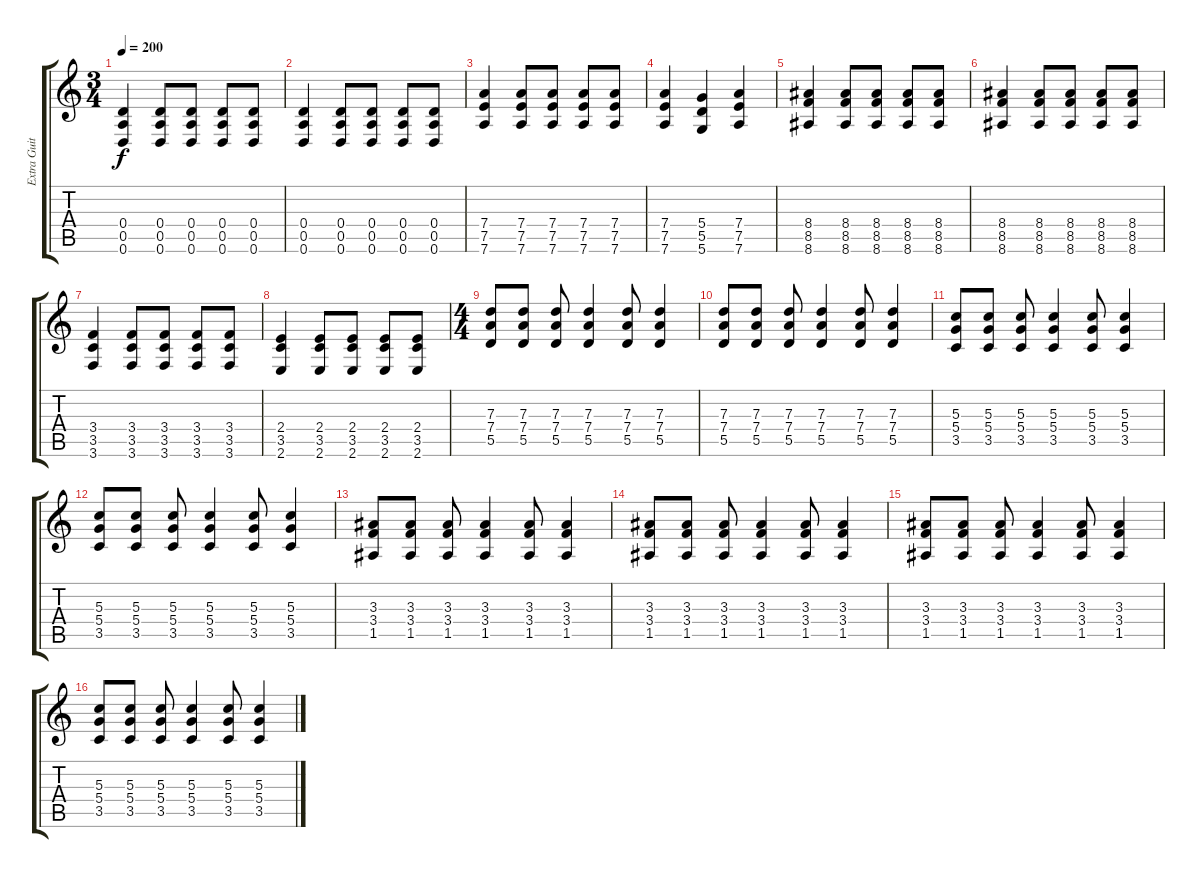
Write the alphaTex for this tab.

\track ("Extra Guitar" "Extra Guit") {instrument distortionguitar}
\staff {score tabs}
\tuning (E4 B3 G3 D3 A2 D2) {hide}
\ts (3 4)
\tempo 200
\clef g2
\ks c
(0.4 0.5 0.6).4{dy f} (0.4 0.5 0.6).8 (0.4 0.5 0.6).8 (0.4 0.5 0.6).8 (0.4 0.5 0.6).8 |
(0.4 0.5 0.6).4 (0.4 0.5 0.6).8 (0.4 0.5 0.6).8 (0.4 0.5 0.6).8 (0.4 0.5 0.6).8 |
(7.4 7.5 7.6).4 (7.4 7.5 7.6).8 (7.4 7.5 7.6).8 (7.4 7.5 7.6).8 (7.4 7.5 7.6).8 |
(7.4 7.5 7.6).4 (5.4 5.5 5.6).4 (7.4 7.5 7.6).4 |
(8.4 8.5 8.6).4 (8.4 8.5 8.6).8 (8.4 8.5 8.6).8 (8.4 8.5 8.6).8 (8.4 8.5 8.6).8 |
(8.4 8.5 8.6).4 (8.4 8.5 8.6).8 (8.4 8.5 8.6).8 (8.4 8.5 8.6).8 (8.4 8.5 8.6).8 |
(3.4 3.5 3.6).4 (3.4 3.5 3.6).8 (3.4 3.5 3.6).8 (3.4 3.5 3.6).8 (3.4 3.5 3.6).8 |
(2.4 3.5 2.6).4 (2.4 3.5 2.6).8 (2.4 3.5 2.6).8 (2.4 3.5 2.6).8 (2.4 3.5 2.6).8 |
\ts (4 4)
(7.3 7.4 5.5).8 (7.3 7.4 5.5).8 (7.3 7.4 5.5).8 (7.3 7.4 5.5).4 (7.3 7.4 5.5).8 (7.3 7.4 5.5).4 |
(7.3 7.4 5.5).8 (7.3 7.4 5.5).8 (7.3 7.4 5.5).8 (7.3 7.4 5.5).4 (7.3 7.4 5.5).8 (7.3 7.4 5.5).4 |
(5.3 5.4 3.5).8 (5.3 5.4 3.5).8 (5.3 5.4 3.5).8 (5.3 5.4 3.5).4 (5.3 5.4 3.5).8 (5.3 5.4 3.5).4 |
(5.3 5.4 3.5).8 (5.3 5.4 3.5).8 (5.3 5.4 3.5).8 (5.3 5.4 3.5).4 (5.3 5.4 3.5).8 (5.3 5.4 3.5).4 |
(3.3 3.4 1.5).8 (3.3 3.4 1.5).8 (3.3 3.4 1.5).8 (3.3 3.4 1.5).4 (3.3 3.4 1.5).8 (3.3 3.4 1.5).4 |
(3.3 3.4 1.5).8 (3.3 3.4 1.5).8 (3.3 3.4 1.5).8 (3.3 3.4 1.5).4 (3.3 3.4 1.5).8 (3.3 3.4 1.5).4 |
(3.3 3.4 1.5).8 (3.3 3.4 1.5).8 (3.3 3.4 1.5).8 (3.3 3.4 1.5).4 (3.3 3.4 1.5).8 (3.3 3.4 1.5).4 |
(5.3 5.4 3.5).8 (5.3 5.4 3.5).8 (5.3 5.4 3.5).8 (5.3 5.4 3.5).4 (5.3 5.4 3.5).8 (5.3 5.4 3.5).4
